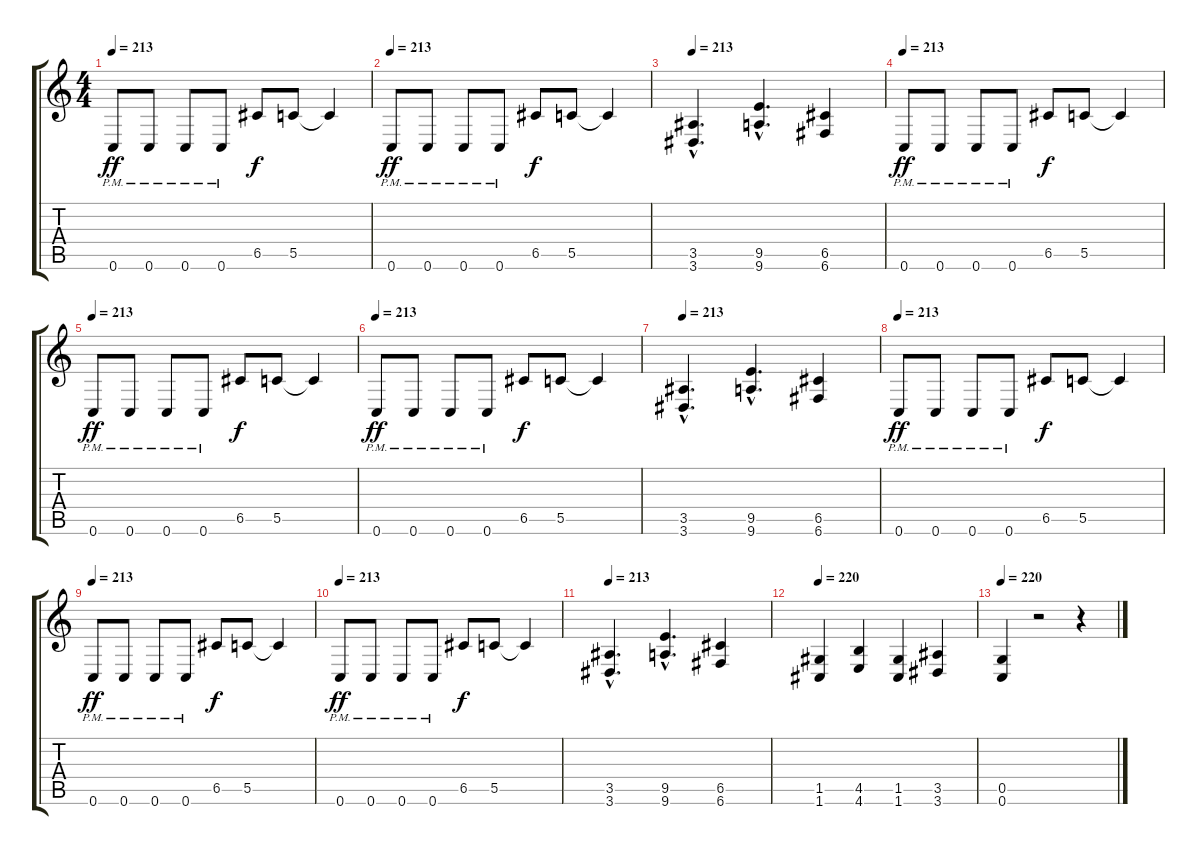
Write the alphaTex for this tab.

\track "" {instrument overdrivenguitar}
\staff {score tabs}
\tuning (D4 A3 F3 C3 G2 C2) {hide}
\ts (4 4)
\tempo 213
\clef g2
\ks c
0.6{pm}.8{dy ff} 0.6{pm}.8 0.6{pm}.8 0.6{pm}.8 6.5.8{dy f} 5.5.8 5.5{t}.4 |
\tempo 213
0.6{pm}.8{dy ff} 0.6{pm}.8 0.6{pm}.8 0.6{pm}.8 6.5.8{dy f} 5.5.8 5.5{t}.4 |
\tempo 213
(3.5{hac} 3.6{hac}).4{d} (9.5{hac} 9.6{hac}).4{d} (6.5 6.6).4 |
\tempo 213
0.6{pm}.8{dy ff} 0.6{pm}.8 0.6{pm}.8 0.6{pm}.8 6.5.8{dy f} 5.5.8 5.5{t}.4 |
\tempo 213
0.6{pm}.8{dy ff} 0.6{pm}.8 0.6{pm}.8 0.6{pm}.8 6.5.8{dy f} 5.5.8 5.5{t}.4 |
\tempo 213
0.6{pm}.8{dy ff} 0.6{pm}.8 0.6{pm}.8 0.6{pm}.8 6.5.8{dy f} 5.5.8 5.5{t}.4 |
\tempo 213
(3.5{hac} 3.6{hac}).4{d} (9.5{hac} 9.6{hac}).4{d} (6.5 6.6).4 |
\tempo 213
0.6{pm}.8{dy ff} 0.6{pm}.8 0.6{pm}.8 0.6{pm}.8 6.5.8{dy f} 5.5.8 5.5{t}.4 |
\tempo 213
0.6{pm}.8{dy ff} 0.6{pm}.8 0.6{pm}.8 0.6{pm}.8 6.5.8{dy f} 5.5.8 5.5{t}.4 |
\tempo 213
0.6{pm}.8{dy ff} 0.6{pm}.8 0.6{pm}.8 0.6{pm}.8 6.5.8{dy f} 5.5.8 5.5{t}.4 |
\tempo 213
(3.5{hac} 3.6{hac}).4{d} (9.5{hac} 9.6{hac}).4{d} (6.5 6.6).4 |
\tempo 220
(1.5 1.6).4 (4.5 4.6).4 (1.5 1.6).4 (3.5 3.6).4 |
\tempo 220
(0.5 0.6).4 r.2 r.4
